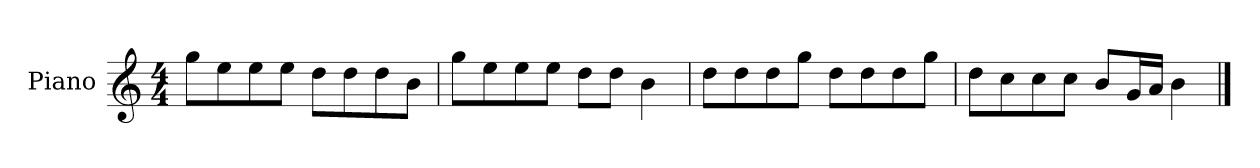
**kern
*part1
*staff1
*I"Piano
*I'P-no
*clefG2
*k[]
*M4/4
*MM90
=1
8gg\L
8ee\
8ee\
8ee\J
8dd\L
8dd\
8dd\
8b\J
=2
8gg\L
8ee\
8ee\
8ee\J
8dd\L
8dd\J
4b\
=3
8dd\L
8dd\
8dd\
8gg\J
8dd\L
8dd\
8dd\
8gg\J
=4
8dd\L
8cc\
8cc\
8cc\J
8b/L
16g/L
16a/JJ
4b\
==
*-
